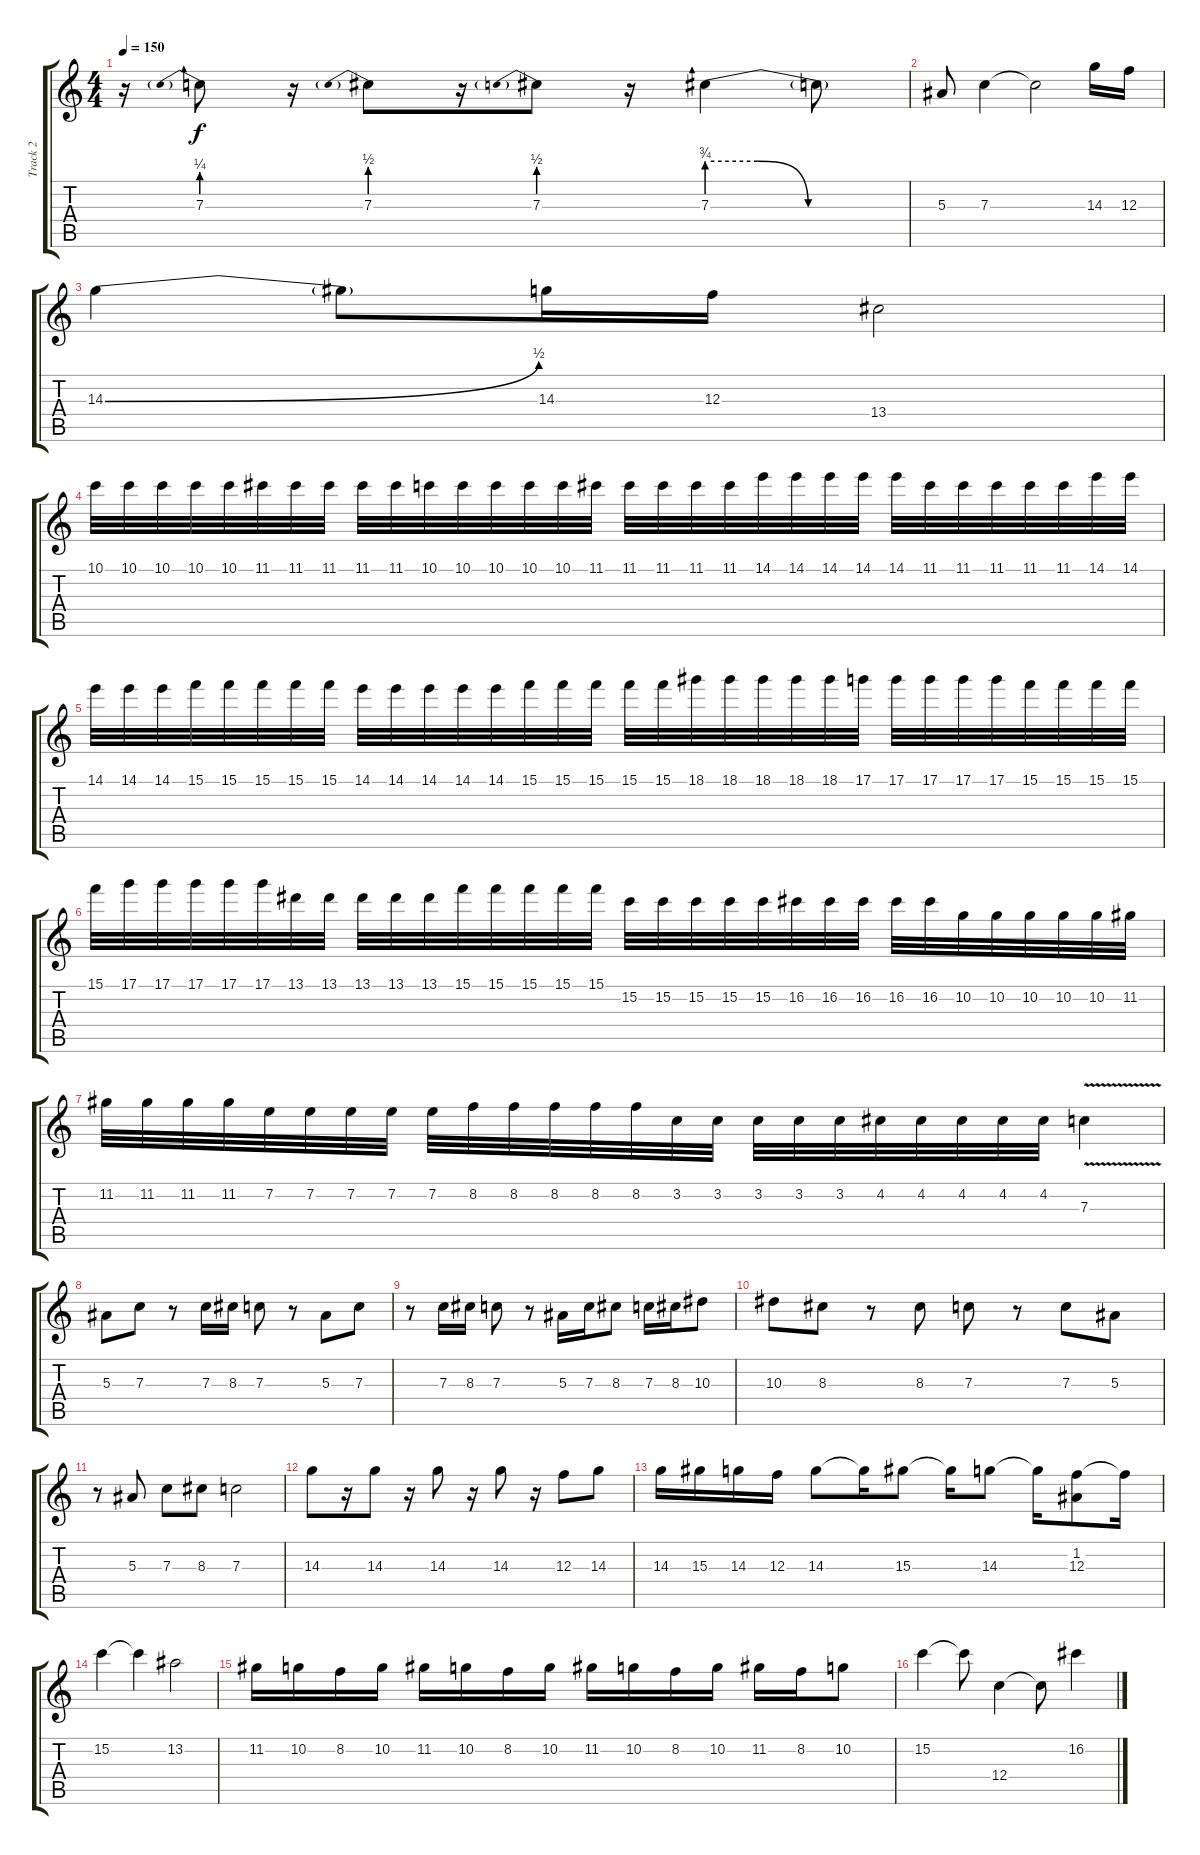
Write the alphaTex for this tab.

\track ("Track 2" "Track 2") {instrument distortionguitar}
\staff {score tabs}
\tuning (D4 A3 F3 C3 G2 C2) {hide}
\ts (4 4)
\tempo 150
\clef g2
\ks c
r.16{dy f} 7.3{be (prebend 0 1 60 1)}.8 r.16 7.3{be (prebend 0 2 60 2)}.8 r.16 7.3{be (prebend 0 2 60 2)}.8 r.16 7.3{be (custom 0 3 15 3 30 0 60 0)}.4 7.3{t}.8 |
5.3.8 7.3.4 7.3{t}.2 14.3.16 12.3.16 |
14.3{be (bend 0 0 60 2)}.4 14.3{t}.8 14.3.16 12.3.16 13.4.2 |
10.1.32 10.1.32 10.1.32 10.1.32 10.1.32 11.1.32 11.1.32 11.1.32 11.1.32 11.1.32 10.1.32 10.1.32 10.1.32 10.1.32 10.1.32 11.1.32 11.1.32 11.1.32 11.1.32 11.1.32 14.1.32 14.1.32 14.1.32 14.1.32 14.1.32 11.1.32 11.1.32 11.1.32 11.1.32 11.1.32 14.1.32 14.1.32 |
14.1.32 14.1.32 14.1.32 15.1.32 15.1.32 15.1.32 15.1.32 15.1.32 14.1.32 14.1.32 14.1.32 14.1.32 14.1.32 15.1.32 15.1.32 15.1.32 15.1.32 15.1.32 18.1.32 18.1.32 18.1.32 18.1.32 18.1.32 17.1.32 17.1.32 17.1.32 17.1.32 17.1.32 15.1.32 15.1.32 15.1.32 15.1.32 |
15.1.32 17.1.32 17.1.32 17.1.32 17.1.32 17.1.32 13.1.32 13.1.32 13.1.32 13.1.32 13.1.32 15.1.32 15.1.32 15.1.32 15.1.32 15.1.32 15.2.32 15.2.32 15.2.32 15.2.32 15.2.32 16.2.32 16.2.32 16.2.32 16.2.32 16.2.32 10.2.32 10.2.32 10.2.32 10.2.32 10.2.32 11.2.32 |
11.2.32 11.2.32 11.2.32 11.2.32 7.2.32 7.2.32 7.2.32 7.2.32 7.2.32 8.2.32 8.2.32 8.2.32 8.2.32 8.2.32 3.2.32 3.2.32 3.2.32 3.2.32 3.2.32 4.2.32 4.2.32 4.2.32 4.2.32 4.2.32 7.3{v}.4 |
5.3.8 7.3.8 r.8 7.3.16 8.3.16 7.3.8 r.8 5.3.8 7.3.8 |
r.8 7.3.16 8.3.16 7.3.8 r.8 5.3.16 7.3.16 8.3.8 7.3.16 8.3.16 10.3.8 |
10.3.8 8.3.8 r.8 8.3.8 7.3.8 r.8 7.3.8 5.3.8 |
r.8 5.3.8 7.3.8 8.3.8 7.3.2 |
14.3.8 r.16 14.3.8 r.16 14.3.8 r.16 14.3.8 r.16 12.3.8 14.3.8 |
14.3.16 15.3.16 14.3.16 12.3.16 14.3.8 14.3{t}.16 15.3.8 15.3{t}.16 14.3.8 14.3{t}.16 (1.2 12.3).8 12.3{t}.16 |
15.2.4 15.2{t}.4 13.2.2 |
11.2.16 10.2.16 8.2.16 10.2.16 11.2.16 10.2.16 8.2.16 10.2.16 11.2.16 10.2.16 8.2.16 10.2.16 11.2.16 8.2.16 10.2.8 |
15.2.4 15.2{t}.8 12.4.4 12.4{t}.8 16.2.4
